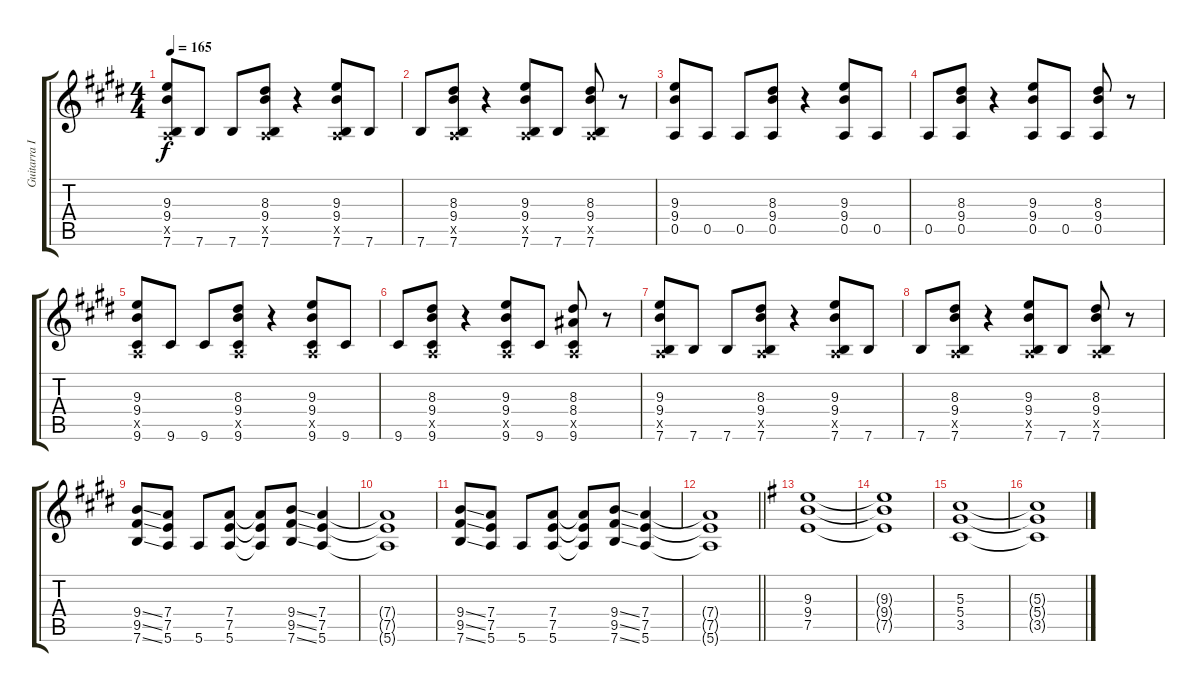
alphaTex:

\track ("Guitarra I" "Guitarra I") {instrument overdrivenguitar}
\staff {score tabs}
\tuning (E4 B3 G3 D3 A2 E2) {hide}
\ts (4 4)
\tempo 165
\clef g2
\ks e
(9.3 9.4 0.5{x} 7.6).8{dy f} 7.6.8 7.6.8 (8.3 9.4 0.5{x} 7.6).8 r.4 (9.3 9.4 0.5{x} 7.6).8 7.6.8 |
7.6.8 (8.3 9.4 0.5{x} 7.6).8 r.4 (9.3 9.4 0.5{x} 7.6).8 7.6.8 (8.3 9.4 0.5{x} 7.6).8 r.8 |
(9.3 9.4 0.5).8 0.5.8 0.5.8 (8.3 9.4 0.5).8 r.4 (9.3 9.4 0.5).8 0.5.8 |
0.5.8 (8.3 9.4 0.5).8 r.4 (9.3 9.4 0.5).8 0.5.8 (8.3 9.4 0.5).8 r.8 |
(9.3 9.4 0.5{x} 9.6).8 9.6.8 9.6.8 (8.3 9.4 0.5{x} 9.6).8 r.4 (9.3 9.4 0.5{x} 9.6).8 9.6.8 |
9.6.8 (8.3 9.4 0.5{x} 9.6).8 r.4 (9.3 9.4 0.5{x} 9.6).8 9.6.8 (8.3 8.4 0.5{x} 9.6).8 r.8 |
(9.3 9.4 0.5{x} 7.6).8 7.6.8 7.6.8 (8.3 9.4 0.5{x} 7.6).8 r.4 (9.3 9.4 0.5{x} 7.6).8 7.6.8 |
7.6.8 (8.3 9.4 0.5{x} 7.6).8 r.4 (9.3 9.4 0.5{x} 7.6).8 7.6.8 (8.3 9.4 0.5{x} 7.6).8 r.8 |
(9.4{ss} 9.5{ss} 7.6{ss}).8 (7.4 7.5 5.6).8 5.6.8 (7.4 7.5 5.6).8 (7.4{t} 7.5{t} 5.6{t}).8 (9.4{ss} 9.5{ss} 7.6{ss}).8 (7.4 7.5 5.6).4 |
(7.4{t} 7.5{t} 5.6{t}).1 |
(9.4{ss} 9.5{ss} 7.6{ss}).8 (7.4 7.5 5.6).8 5.6.8 (7.4 7.5 5.6).8 (7.4{t} 7.5{t} 5.6{t}).8 (9.4{ss} 9.5{ss} 7.6{ss}).8 (7.4 7.5 5.6).4 |
\barLineRight lightlight
(7.4{t} 7.5{t} 5.6{t}).1 |
\ks g
(9.3 9.4 7.5).1 |
(9.3{t} 9.4{t} 7.5{t}).1 |
(5.3 5.4 3.5).1 |
(5.3{t} 5.4{t} 3.5{t}).1
